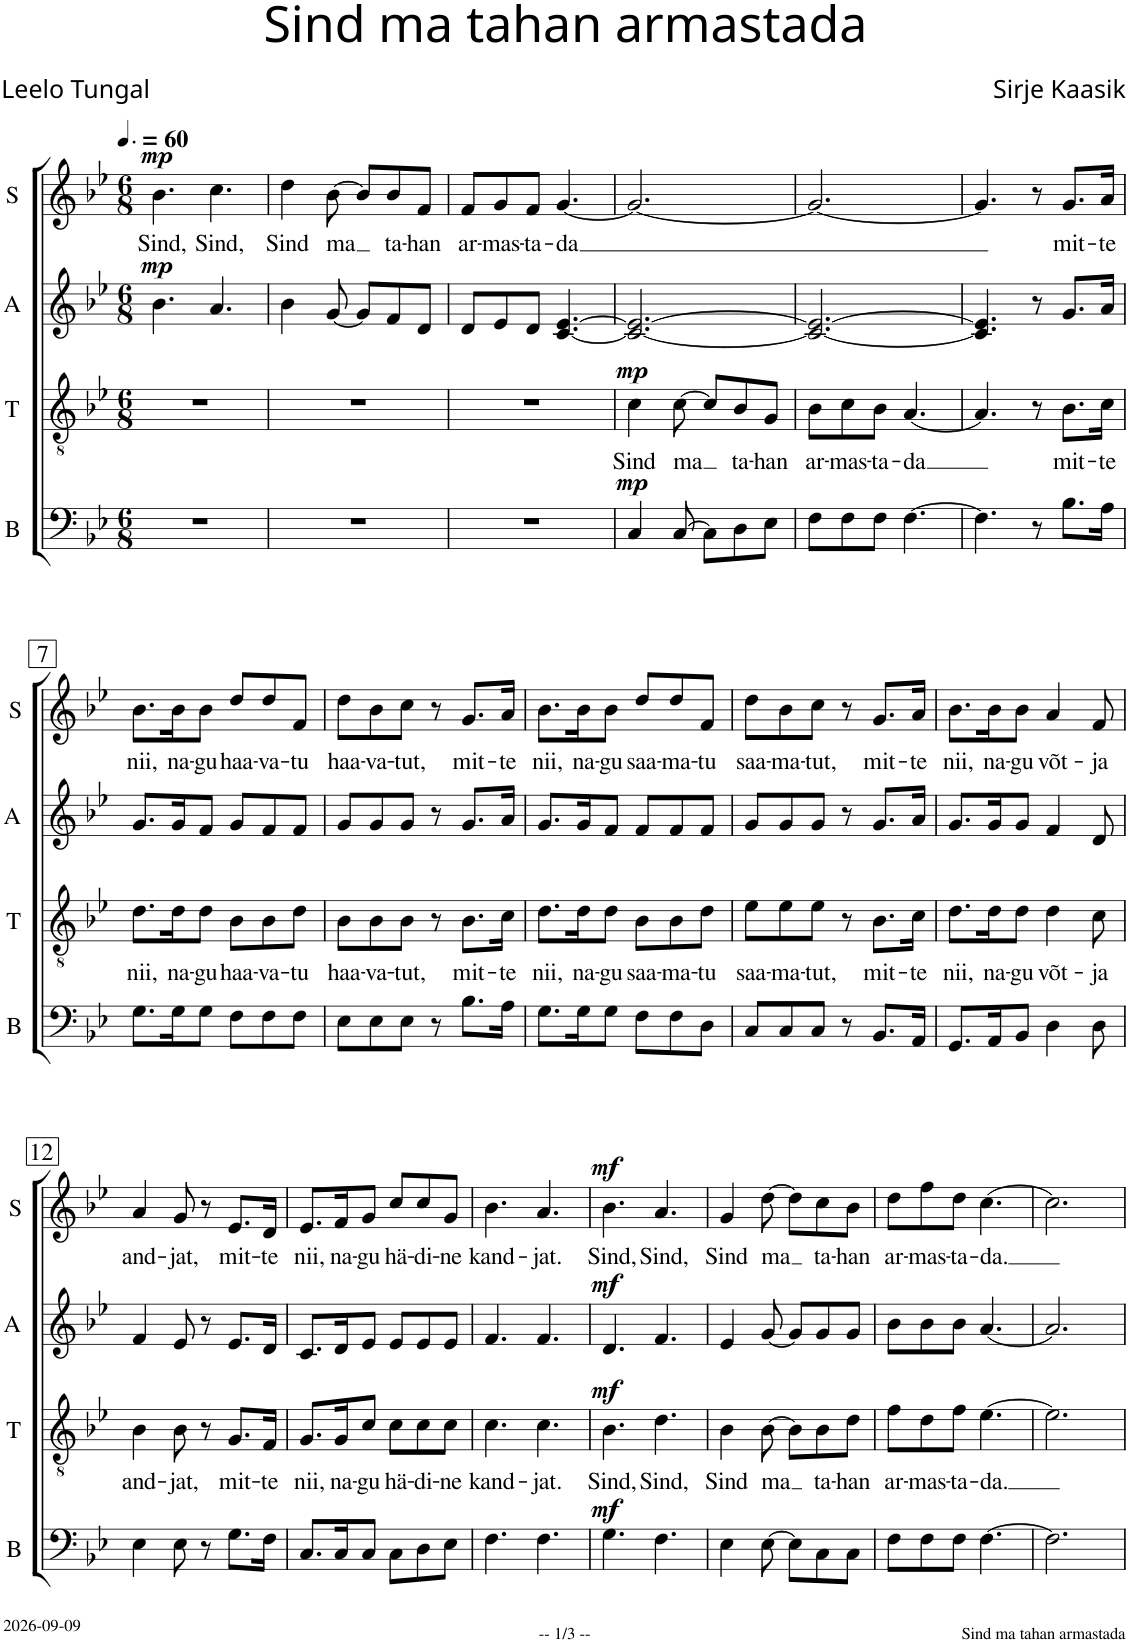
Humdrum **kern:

**kern	**dynam	**kern	**text	**dynam	**kern	**dynam	**kern	**text	**dynam
*part4	*part4	*part3	*part3	*part3	*part2	*part2	*part1	*part1	*part1
*staff4	*staff4	*staff3	*staff3	*staff3	*staff2	*staff2	*staff1	*staff1	*staff1
*I"B	*	*I"T	*	*	*I"A	*	*I"S	*	*
*I'B	*	*I'T	*	*	*I'A	*	*I'S	*	*
*clefF4	*	*clefGv2	*	*	*clefG2	*	*clefG2	*	*
*	*	*	*	*	*Trd1c2	*	*	*	*
*k[b-e-]	*	*k[b-e-]	*	*	*k[b-e-]	*	*k[b-e-]	*	*
*M6/8	*	*M6/8	*	*	*M6/8	*	*M6/8	*	*
*MM90	*	*MM90	*	*	*MM90	*	*MM90	*	*
=1	=1	=1	=1	=1	=1	=1	=1	=1	=1
!	!	!	!	!	!	!LO:DY:a	!	!LO:LY:b	!LO:DY:a
2.r	.	2.r	.	.	4.b-\	mp	4.b-\	Sind,	mp
!	!	!	!	!	!	!	!	!LO:LY:b	!
.	.	.	.	.	4.a/	.	4.cc\	Sind,	.
=2	=2	=2	=2	=2	=2	=2	=2	=2	=2
!	!	!	!	!	!	!	!	!LO:LY:b	!
2.r	.	2.r	.	.	4b-\	.	4dd\	Sind	.
!	!	!	!	!	!	!	!	!LO:LY:b	!
.	.	.	.	.	[8g/	.	[8b-\	ma	.
.	.	.	.	.	8g/L]	.	8b-/L]	.	.
!	!	!	!	!	!	!	!	!LO:LY:b	!
.	.	.	.	.	8f/	.	8b-/	ta-	.
!	!	!	!	!	!	!	!	!LO:LY:b	!
.	.	.	.	.	8d/J	.	8f/J	-han	.
=3	=3	=3	=3	=3	=3	=3	=3	=3	=3
!	!	!	!	!	!	!	!	!LO:LY:b	!
2.r	.	2.r	.	.	8d/L	.	8f/L	ar-	.
!	!	!	!	!	!	!	!	!LO:LY:b	!
.	.	.	.	.	8e-/	.	8g/	-mas-	.
!	!	!	!	!	!	!	!	!LO:LY:b	!
.	.	.	.	.	8d/J	.	8f/J	-ta-	.
!	!	!	!	!	!	!	!	!LO:LY:b	!
.	.	.	.	.	[4.c/ [4.e-/	.	[4.g/	-da	.
=4	=4	=4	=4	=4	=4	=4	=4	=4	=4
!	!LO:DY:a	!	!LO:LY:b	!LO:DY:a	!	!	!	!	!
4C/	mp	4c\	Sind	mp	2.c/_ 2.e-/_	.	2.g/_	.	.
!	!	!	!LO:LY:b	!	!	!	!	!	!
[8C/	.	[8c\	ma	.	.	.	.	.	.
8C\L]	.	8c/L]	.	.	.	.	.	.	.
!	!	!	!LO:LY:b	!	!	!	!	!	!
8D\	.	8B-/	ta-	.	.	.	.	.	.
!	!	!	!LO:LY:b	!	!	!	!	!	!
8E-\J	.	8G/J	-han	.	.	.	.	.	.
=5	=5	=5	=5	=5	=5	=5	=5	=5	=5
!	!	!	!LO:LY:b	!	!	!	!	!	!
8F\L	.	8B-\L	ar-	.	2.c/_ 2.e-/_	.	2.g/_	.	.
!	!	!	!LO:LY:b	!	!	!	!	!	!
8F\	.	8c\	-mas-	.	.	.	.	.	.
!	!	!	!LO:LY:b	!	!	!	!	!	!
8F\J	.	8B-\J	-ta-	.	.	.	.	.	.
!	!	!	!LO:LY:b	!	!	!	!	!	!
[4.F\	.	[4.A/	-da	.	.	.	.	.	.
=6	=6	=6	=6	=6	=6	=6	=6	=6	=6
4.F\]	.	4.A/]	.	.	4.c/] 4.e-/]	.	4.g/]	.	.
8r	.	8r	.	.	8r	.	8r	.	.
!	!	!	!LO:LY:b	!	!	!	!	!LO:LY:b	!
8.B-\L	.	8.B-\L	mit-	.	8.g/L	.	8.g/L	mit-	.
!	!	!	!LO:LY:b	!	!	!	!	!LO:LY:b	!
16A\Jk	.	16c\Jk	-te	.	16a/Jk	.	16a/Jk	-te	.
!!LO:LB:g=z
=7	=7	=7	=7	=7	=7	=7	=7	=7	=7
!	!	!	!LO:LY:b	!	!	!	!	!LO:LY:b	!
8.G\L	.	8.d\L	nii,	.	8.g/L	.	8.b-\L	nii,	.
!	!	!	!LO:LY:b	!	!	!	!	!LO:LY:b	!
16G\K	.	16d\K	na-	.	16g/K	.	16b-\K	na-	.
!	!	!	!LO:LY:b	!	!	!	!	!LO:LY:b	!
8G\J	.	8d\J	-gu	.	8f/J	.	8b-\J	-gu	.
!	!	!	!LO:LY:b	!	!	!	!	!LO:LY:b	!
8F\L	.	8B-\L	haa-	.	8g/L	.	8dd/L	haa-	.
!	!	!	!LO:LY:b	!	!	!	!	!LO:LY:b	!
8F\	.	8B-\	-va-	.	8f/	.	8dd/	-va-	.
!	!	!	!LO:LY:b	!	!	!	!	!LO:LY:b	!
8F\J	.	8d\J	-tu	.	8f/J	.	8f/J	-tu	.
=8	=8	=8	=8	=8	=8	=8	=8	=8	=8
!	!	!	!LO:LY:b	!	!	!	!	!LO:LY:b	!
8E-\L	.	8B-\L	haa-	.	8g/L	.	8dd\L	haa-	.
!	!	!	!LO:LY:b	!	!	!	!	!LO:LY:b	!
8E-\	.	8B-\	-va-	.	8g/	.	8b-\	-va-	.
!	!	!	!LO:LY:b	!	!	!	!	!LO:LY:b	!
8E-\J	.	8B-\J	-tut,	.	8g/J	.	8cc\J	-tut,	.
8r	.	8r	.	.	8r	.	8r	.	.
!	!	!	!LO:LY:b	!	!	!	!	!LO:LY:b	!
8.B-\L	.	8.B-\L	mit-	.	8.g/L	.	8.g/L	mit-	.
!	!	!	!LO:LY:b	!	!	!	!	!LO:LY:b	!
16A\Jk	.	16c\Jk	-te	.	16a/Jk	.	16a/Jk	-te	.
=9	=9	=9	=9	=9	=9	=9	=9	=9	=9
!	!	!	!LO:LY:b	!	!	!	!	!LO:LY:b	!
8.G\L	.	8.d\L	nii,	.	8.g/L	.	8.b-\L	nii,	.
!	!	!	!LO:LY:b	!	!	!	!	!LO:LY:b	!
16G\K	.	16d\K	na-	.	16g/K	.	16b-\K	na-	.
!	!	!	!LO:LY:b	!	!	!	!	!LO:LY:b	!
8G\J	.	8d\J	-gu	.	8f/J	.	8b-\J	-gu	.
!	!	!	!LO:LY:b	!	!	!	!	!LO:LY:b	!
8F\L	.	8B-\L	saa-	.	8f/L	.	8dd/L	saa-	.
!	!	!	!LO:LY:b	!	!	!	!	!LO:LY:b	!
8F\	.	8B-\	-ma-	.	8f/	.	8dd/	-ma-	.
!	!	!	!LO:LY:b	!	!	!	!	!LO:LY:b	!
8D\J	.	8d\J	-tu	.	8f/J	.	8f/J	-tu	.
=10	=10	=10	=10	=10	=10	=10	=10	=10	=10
!	!	!	!LO:LY:b	!	!	!	!	!LO:LY:b	!
8C/L	.	8e-\L	saa-	.	8g/L	.	8dd\L	saa-	.
!	!	!	!LO:LY:b	!	!	!	!	!LO:LY:b	!
8C/	.	8e-\	-ma-	.	8g/	.	8b-\	-ma-	.
!	!	!	!LO:LY:b	!	!	!	!	!LO:LY:b	!
8C/J	.	8e-\J	-tut,	.	8g/J	.	8cc\J	-tut,	.
8r	.	8r	.	.	8r	.	8r	.	.
!	!	!	!LO:LY:b	!	!	!	!	!LO:LY:b	!
8.BB-/L	.	8.B-\L	mit-	.	8.g/L	.	8.g/L	mit-	.
!	!	!	!LO:LY:b	!	!	!	!	!LO:LY:b	!
16AA/Jk	.	16c\Jk	-te	.	16a/Jk	.	16a/Jk	-te	.
=11	=11	=11	=11	=11	=11	=11	=11	=11	=11
!	!	!	!LO:LY:b	!	!	!	!	!LO:LY:b	!
8.GG/L	.	8.d\L	nii,	.	8.g/L	.	8.b-\L	nii,	.
!	!	!	!LO:LY:b	!	!	!	!	!LO:LY:b	!
16AA/K	.	16d\K	na-	.	16g/K	.	16b-\K	na-	.
!	!	!	!LO:LY:b	!	!	!	!	!LO:LY:b	!
8BB-/J	.	8d\J	-gu	.	8g/J	.	8b-\J	-gu	.
!	!	!	!LO:LY:b	!	!	!	!	!LO:LY:b	!
4D\	.	4d\	võt-	.	4f/	.	4a/	võt-	.
!	!	!	!LO:LY:b	!	!	!	!	!LO:LY:b	!
8D\	.	8c\	-ja	.	8d/	.	8f/	-ja	.
!!LO:LB:g=z
=12	=12	=12	=12	=12	=12	=12	=12	=12	=12
!	!	!	!LO:LY:b	!	!	!	!	!LO:LY:b	!
4E-\	.	4B-\	and-	.	4f/	.	4a/	and-	.
!	!	!	!LO:LY:b	!	!	!	!	!LO:LY:b	!
8E-\	.	8B-\	-jat,	.	8e-/	.	8g/	-jat,	.
8r	.	8r	.	.	8r	.	8r	.	.
!	!	!	!LO:LY:b	!	!	!	!	!LO:LY:b	!
8.G\L	.	8.G/L	mit-	.	8.e-/L	.	8.e-/L	mit-	.
!	!	!	!LO:LY:b	!	!	!	!	!LO:LY:b	!
16F\Jk	.	16F/Jk	-te	.	16d/Jk	.	16d/Jk	-te	.
=13	=13	=13	=13	=13	=13	=13	=13	=13	=13
!	!	!	!LO:LY:b	!	!	!	!	!LO:LY:b	!
8.C/L	.	8.G/L	nii,	.	8.c/L	.	8.e-/L	nii,	.
!	!	!	!LO:LY:b	!	!	!	!	!LO:LY:b	!
16C/K	.	16G/K	na-	.	16d/K	.	16f/K	na-	.
!	!	!	!LO:LY:b	!	!	!	!	!LO:LY:b	!
8C/J	.	8c/J	-gu	.	8e-/J	.	8g/J	-gu	.
!	!	!	!LO:LY:b	!	!	!	!	!LO:LY:b	!
8C\L	.	8c\L	hä-	.	8e-/L	.	8cc/L	hä-	.
!	!	!	!LO:LY:b	!	!	!	!	!LO:LY:b	!
8D\	.	8c\	-di-	.	8e-/	.	8cc/	-di-	.
!	!	!	!LO:LY:b	!	!	!	!	!LO:LY:b	!
8E-\J	.	8c\J	-ne	.	8e-/J	.	8g/J	-ne	.
=14	=14	=14	=14	=14	=14	=14	=14	=14	=14
!	!	!	!LO:LY:b	!	!	!	!	!LO:LY:b	!
4.F\	.	4.c\	kand-	.	4.f/	.	4.b-\	kand-	.
!	!	!	!LO:LY:b	!	!	!	!	!LO:LY:b	!
4.F\	.	4.c\	-jat.	.	4.f/	.	4.a/	-jat.	.
=15	=15	=15	=15	=15	=15	=15	=15	=15	=15
!	!LO:DY:a	!	!LO:LY:b	!LO:DY:a	!	!LO:DY:a	!	!LO:LY:b	!LO:DY:a
4.G\	mf	4.B-\	Sind,	mf	4.d/	mf	4.b-\	Sind,	mf
!	!	!	!LO:LY:b	!	!	!	!	!LO:LY:b	!
4.F\	.	4.d\	Sind,	.	4.f/	.	4.a/	Sind,	.
=16	=16	=16	=16	=16	=16	=16	=16	=16	=16
!	!	!	!LO:LY:b	!	!	!	!	!LO:LY:b	!
4E-\	.	4B-\	Sind	.	4e-/	.	4g/	Sind	.
!	!	!	!LO:LY:b	!	!	!	!	!LO:LY:b	!
[8E-\	.	[8B-\	ma	.	[8g/	.	[8dd\	ma	.
8E-\L]	.	8B-\L]	.	.	8g/L]	.	8dd\L]	.	.
!	!	!	!LO:LY:b	!	!	!	!	!LO:LY:b	!
8C\	.	8B-\	ta-	.	8g/	.	8cc\	ta-	.
!	!	!	!LO:LY:b	!	!	!	!	!LO:LY:b	!
8C\J	.	8d\J	-han	.	8g/J	.	8b-\J	-han	.
=17	=17	=17	=17	=17	=17	=17	=17	=17	=17
!	!	!	!LO:LY:b	!	!	!	!	!LO:LY:b	!
8F\L	.	8f\L	ar-	.	8b-\L	.	8dd\L	ar-	.
!	!	!	!LO:LY:b	!	!	!	!	!LO:LY:b	!
8F\	.	8d\	-mas-	.	8b-\	.	8ff\	-mas-	.
!	!	!	!LO:LY:b	!	!	!	!	!LO:LY:b	!
8F\J	.	8f\J	-ta-	.	8b-\J	.	8dd\J	-ta-	.
!	!	!	!LO:LY:b	!	!	!	!	!LO:LY:b	!
[4.F\	.	[4.e-\	-da.	.	[4.a/	.	[4.cc\	-da.	.
=18	=18	=18	=18	=18	=18	=18	=18	=18	=18
2.F\]	.	2.e-\]	.	.	2.a/]	.	2.cc\]	.	.
=	=	=	=	=	=	=	=	=	=
*-	*-	*-	*-	*-	*-	*-	*-	*-	*-
